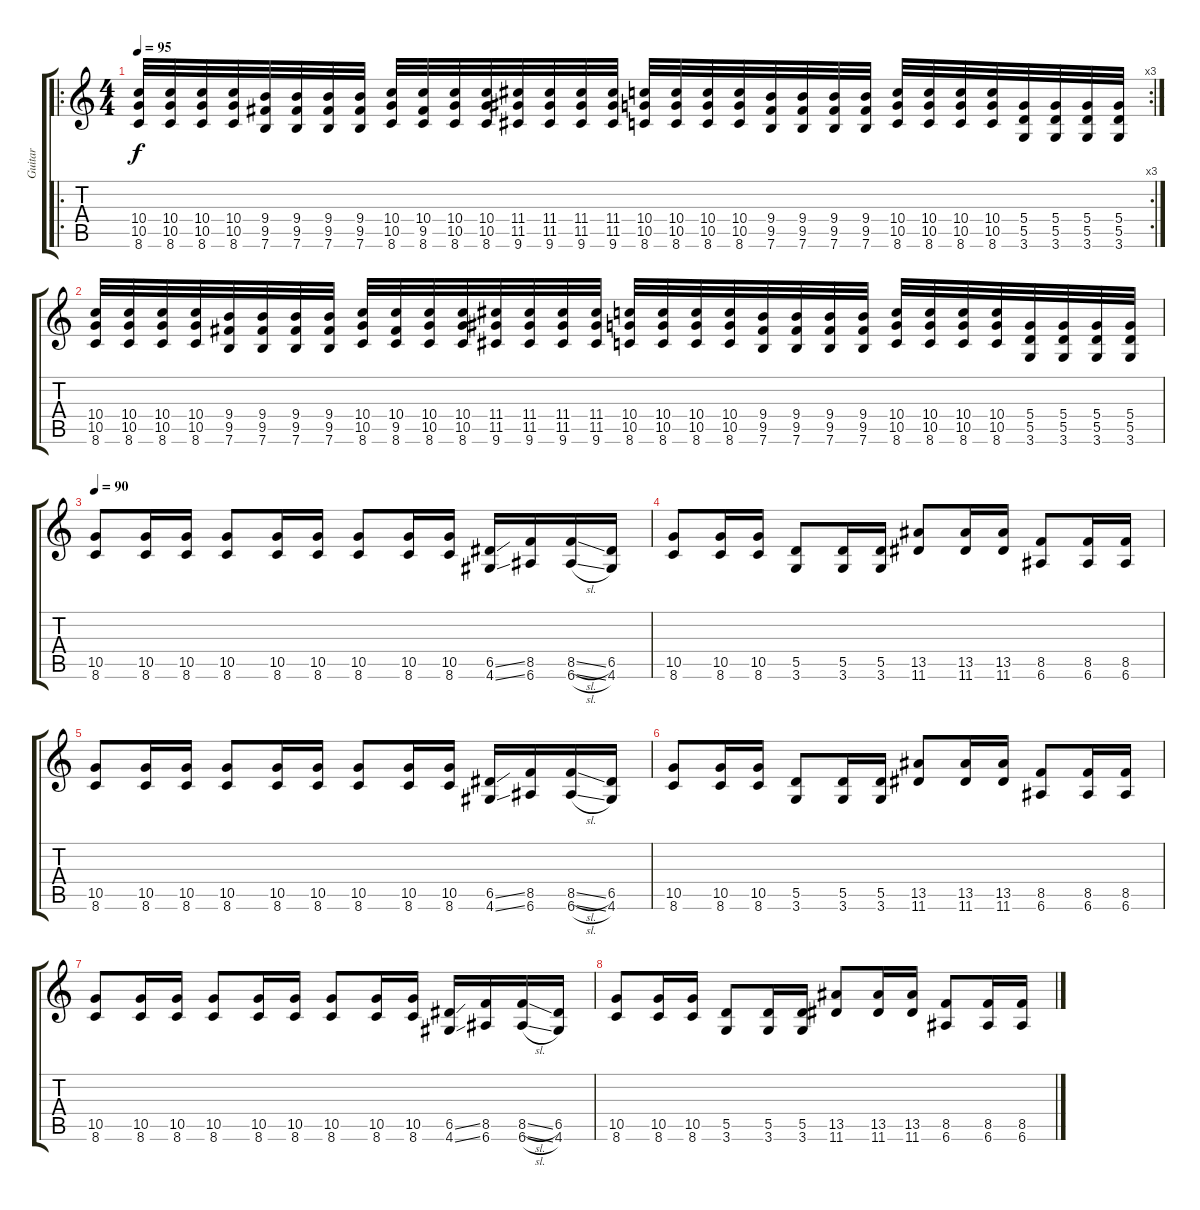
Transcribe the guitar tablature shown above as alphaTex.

\track ("Guitar" "Guitar") {instrument distortionguitar}
\staff {score tabs}
\tuning (E4 B3 G3 D3 A2 E2) {hide}
\ro
\rc 3
\ts (4 4)
\tempo 95
\clef g2
\ks c
(10.4 10.5 8.6).32{dy f} (10.4 10.5 8.6).32 (10.4 10.5 8.6).32 (10.4 10.5 8.6).32 (9.4 9.5 7.6).32 (9.4 9.5 7.6).32 (9.4 9.5 7.6).32 (9.4 9.5 7.6).32 (10.4 10.5 8.6).32 (10.4 9.5 8.6).32 (10.4 10.5 8.6).32 (10.4 10.5 8.6).32 (11.4 11.5 9.6).32 (11.4 11.5 9.6).32 (11.4 11.5 9.6).32 (11.4 11.5 9.6).32 (10.4 10.5 8.6).32 (10.4 10.5 8.6).32 (10.4 10.5 8.6).32 (10.4 10.5 8.6).32 (9.4 9.5 7.6).32 (9.4 9.5 7.6).32 (9.4 9.5 7.6).32 (9.4 9.5 7.6).32 (10.4 10.5 8.6).32 (10.4 10.5 8.6).32 (10.4 10.5 8.6).32 (10.4 10.5 8.6).32 (5.4 5.5 3.6).32 (5.4 5.5 3.6).32 (5.4 5.5 3.6).32 (5.4 5.5 3.6).32 |
(10.4 10.5 8.6).32 (10.4 10.5 8.6).32 (10.4 10.5 8.6).32 (10.4 10.5 8.6).32 (9.4 9.5 7.6).32 (9.4 9.5 7.6).32 (9.4 9.5 7.6).32 (9.4 9.5 7.6).32 (10.4 10.5 8.6).32 (10.4 9.5 8.6).32 (10.4 10.5 8.6).32 (10.4 10.5 8.6).32 (11.4 11.5 9.6).32 (11.4 11.5 9.6).32 (11.4 11.5 9.6).32 (11.4 11.5 9.6).32 (10.4 10.5 8.6).32 (10.4 10.5 8.6).32 (10.4 10.5 8.6).32 (10.4 10.5 8.6).32 (9.4 9.5 7.6).32 (9.4 9.5 7.6).32 (9.4 9.5 7.6).32 (9.4 9.5 7.6).32 (10.4 10.5 8.6).32 (10.4 10.5 8.6).32 (10.4 10.5 8.6).32 (10.4 10.5 8.6).32 (5.4 5.5 3.6).32 (5.4 5.5 3.6).32 (5.4 5.5 3.6).32 (5.4 5.5 3.6).32 |
\tempo 90
(10.5 8.6).8 (10.5 8.6).16 (10.5 8.6).16 (10.5 8.6).8 (10.5 8.6).16 (10.5 8.6).16 (10.5 8.6).8 (10.5 8.6).16 (10.5 8.6).16 (6.5{ss} 4.6{ss}).16 (8.5 6.6).16 (8.5{sl} 6.6{sl}).16 (6.5 4.6).16 |
(10.5 8.6).8 (10.5 8.6).16 (10.5 8.6).16 (5.5 3.6).8 (5.5 3.6).16 (5.5 3.6).16 (13.5 11.6).8 (13.5 11.6).16 (13.5 11.6).16 (8.5 6.6).8 (8.5 6.6).16 (8.5 6.6).16 |
(10.5 8.6).8 (10.5 8.6).16 (10.5 8.6).16 (10.5 8.6).8 (10.5 8.6).16 (10.5 8.6).16 (10.5 8.6).8 (10.5 8.6).16 (10.5 8.6).16 (6.5{ss} 4.6{ss}).16 (8.5 6.6).16 (8.5{sl} 6.6{sl}).16 (6.5 4.6).16 |
(10.5 8.6).8 (10.5 8.6).16 (10.5 8.6).16 (5.5 3.6).8 (5.5 3.6).16 (5.5 3.6).16 (13.5 11.6).8 (13.5 11.6).16 (13.5 11.6).16 (8.5 6.6).8 (8.5 6.6).16 (8.5 6.6).16 |
(10.5 8.6).8 (10.5 8.6).16 (10.5 8.6).16 (10.5 8.6).8 (10.5 8.6).16 (10.5 8.6).16 (10.5 8.6).8 (10.5 8.6).16 (10.5 8.6).16 (6.5{ss} 4.6{ss}).16 (8.5 6.6).16 (8.5{sl} 6.6{sl}).16 (6.5 4.6).16 |
(10.5 8.6).8 (10.5 8.6).16 (10.5 8.6).16 (5.5 3.6).8 (5.5 3.6).16 (5.5 3.6).16 (13.5 11.6).8 (13.5 11.6).16 (13.5 11.6).16 (8.5 6.6).8 (8.5 6.6).16 (8.5 6.6).16
